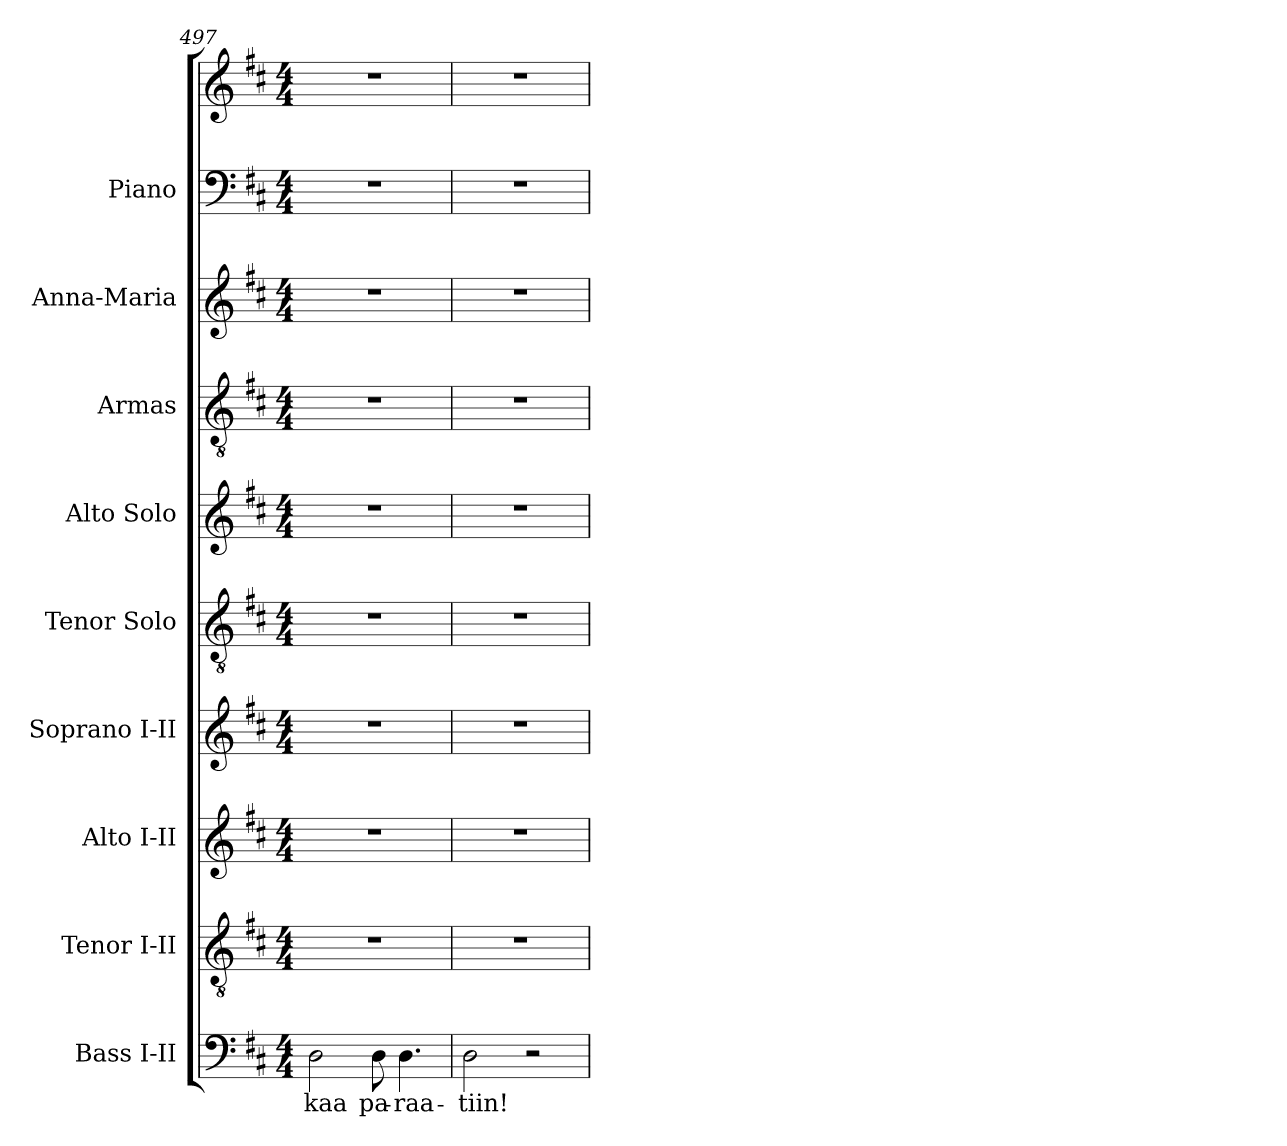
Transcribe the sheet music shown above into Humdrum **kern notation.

**kern	**text	**kern	**kern	**kern	**kern	**kern	**kern	**kern	**kern	**kern
*part9	*part9	*part8	*part7	*part6	*part5	*part4	*part3	*part2	*part1	*part1
*staff10	*staff10	*staff9	*staff8	*staff7	*staff6	*staff5	*staff4	*staff3	*staff2	*staff1
*I"Bass I-II	*	*I"Tenor I-II	*I"Alto I-II	*I"Soprano I-II	*I"Tenor Solo	*I"Alto Solo	*I"Armas	*I"Anna-Maria	*I"Piano	*
*I'B.	*	*I'T.	*I'A.	*I'S.	*I'T. Solo	*I'A. Solo	*I'Armas	*I'A-M	*I'Pno.	*
*clefF4	*	*clefGv2	*clefG2	*clefG2	*clefGv2	*clefG2	*clefGv2	*clefG2	*clefF4	*clefG2
*	*	*ITrd7c12	*	*	*ITrd7c12	*	*ITrd7c12	*	*	*
*k[f#c#]	*	*k[f#c#]	*k[f#c#]	*k[f#c#]	*k[f#c#]	*k[f#c#]	*k[f#c#]	*k[f#c#]	*k[f#c#]	*k[f#c#]
*D:	*	*D:	*D:	*D:	*D:	*D:	*D:	*D:	*D:	*D:
*M4/4	*	*M4/4	*M4/4	*M4/4	*M4/4	*M4/4	*M4/4	*M4/4	*M4/4	*M4/4
=497	=497	=497	=497	=497	=497	=497	=497	=497	=497	=497
!	!LO:LY:b:color=#000000	!	!	!	!	!	!	!	!	!
2Di\	-kaa	1r	1r	1r	1r	1r	1r	1r	1r	1r
!	!LO:LY:b:color=#000000	!	!	!	!	!	!	!	!	!
8Di\	pa-	.	.	.	.	.	.	.	.	.
!	!LO:LY:b:color=#000000	!	!	!	!	!	!	!	!	!
4.Di\	-raa-	.	.	.	.	.	.	.	.	.
=498	=498	=498	=498	=498	=498	=498	=498	=498	=498	=498
!	!LO:LY:b:color=#000000	!	!	!	!	!	!	!	!	!
2Di\	-tiin!	1r	1r	1r	1r	1r	1r	1r	1r	1r
2r	.	.	.	.	.	.	.	.	.	.
=	=	=	=	=	=	=	=	=	=	=
*-	*-	*-	*-	*-	*-	*-	*-	*-	*-	*-
